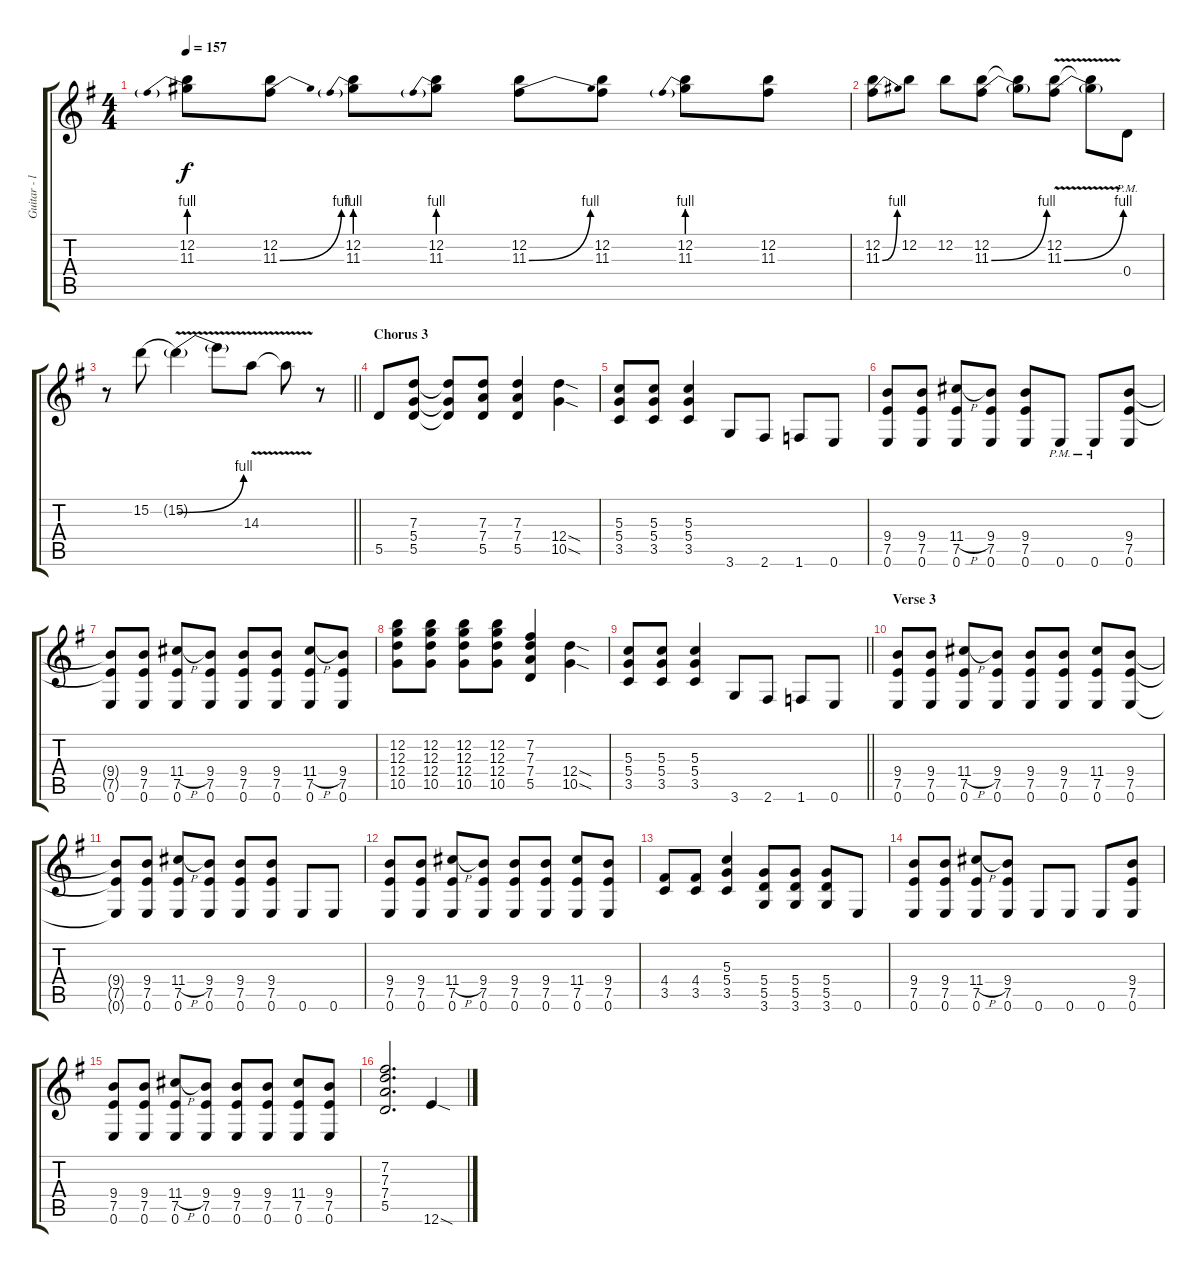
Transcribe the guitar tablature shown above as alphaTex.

\track ("Guitar - left" "Guitar - l") {instrument overdrivenguitar}
\staff {score tabs}
\tuning (E4 B3 G3 D3 A2 E2) {hide}
\ts (4 4)
\tempo 157
\clef g2
\ks g
(12.2 11.3{be (prebend 0 4 60 4)}).8{dy f} (12.2 11.3{be (bend 0 0 60 4)}).8 (12.2 11.3{be (prebend 0 4 60 4)}).8 (12.2 11.3{be (prebend 0 4 60 4)}).8 (12.2 11.3{be (bend 0 0 60 4)}).8 (12.2 11.3).8 (12.2 11.3{be (prebend 0 4 60 4)}).8 (12.2 11.3).8 |
(12.2 11.3{be (bend 0 0 60 4)}).8 12.2.8 12.2.8 (12.2 11.3{be (bend 0 0 60 4)}).8 (12.2{t} 11.3{t}).8 (12.2{v} 11.3{be (bend 0 0 60 4) v}).8 (12.2{t} 11.3{t}).8 0.4{pm}.8 |
\barLineRight lightlight
r.8 15.2{be (hold 0 0 60 0)}.8 15.2{be (bend 0 0 60 4) v t}.4 15.2{t}.8 14.3{v}.8 14.3{t}.8 r.8 |
\section ("" "Chorus 3")
5.5.8 (7.3 5.4 5.5).8 (7.3{t} 5.4{t} 5.5{t}).8 (7.3 7.4 5.5).8 (7.3 7.4 5.5).4 (12.4{sod} 10.5{sod}).4 |
(5.3 5.4 3.5).8 (5.3 5.4 3.5).8 (5.3 5.4 3.5).4 3.6.8 2.6.8 1.6.8 0.6.8 |
(9.4 7.5 0.6).8 (9.4 7.5 0.6).8 (11.4{h} 7.5 0.6).8 (9.4 7.5 0.6).8 (9.4 7.5 0.6).8 0.6{pm}.8 0.6{pm}.8 (9.4 7.5 0.6).8 |
(9.4{t} 7.5{t} 0.6).8 (9.4 7.5 0.6).8 (11.4{h} 7.5 0.6).8 (9.4 7.5 0.6).8 (9.4 7.5 0.6).8 (9.4 7.5 0.6).8 (11.4{h} 7.5 0.6).8 (9.4 7.5 0.6).8 |
(12.2 12.3 12.4 10.5).8 (12.2 12.3 12.4 10.5).8 (12.2 12.3 12.4 10.5).8 (12.2 12.3 12.4 10.5).8 (7.2 7.3 7.4 5.5).4 (12.4{sod} 10.5{sod}).4 |
\barLineRight lightlight
(5.3 5.4 3.5).8 (5.3 5.4 3.5).8 (5.3 5.4 3.5).4 3.6.8 2.6.8 1.6.8 0.6.8 |
\section ("" "Verse 3")
(9.4 7.5 0.6).8 (9.4 7.5 0.6).8 (11.4{h} 7.5 0.6).8 (9.4 7.5 0.6).8 (9.4 7.5 0.6).8 (9.4 7.5 0.6).8 (11.4 7.5 0.6).8 (9.4 7.5 0.6).8 |
(9.4{t} 7.5{t} 0.6{t}).8 (9.4 7.5 0.6).8 (11.4{h} 7.5 0.6).8 (9.4 7.5 0.6).8 (9.4 7.5 0.6).8 (9.4 7.5 0.6).8 0.6.8 0.6.8 |
(9.4 7.5 0.6).8 (9.4 7.5 0.6).8 (11.4{h} 7.5 0.6).8 (9.4 7.5 0.6).8 (9.4 7.5 0.6).8 (9.4 7.5 0.6).8 (11.4 7.5 0.6).8 (9.4 7.5 0.6).8 |
(4.4 3.5).8 (4.4 3.5).8 (5.3 5.4 3.5).4 (5.4 5.5 3.6).8 (5.4 5.5 3.6).8 (5.4 5.5 3.6).8 0.6.8 |
(9.4 7.5 0.6).8 (9.4 7.5 0.6).8 (11.4{h} 7.5 0.6).8 (9.4 7.5 0.6).8 0.6.8 0.6.8 0.6.8 (9.4 7.5 0.6).8 |
(9.4 7.5 0.6).8 (9.4 7.5 0.6).8 (11.4{h} 7.5 0.6).8 (9.4 7.5 0.6).8 (9.4 7.5 0.6).8 (9.4 7.5 0.6).8 (11.4 7.5 0.6).8 (9.4 7.5 0.6).8 |
(7.2 7.3 7.4 5.5).2{d} 12.6{sod}.4
